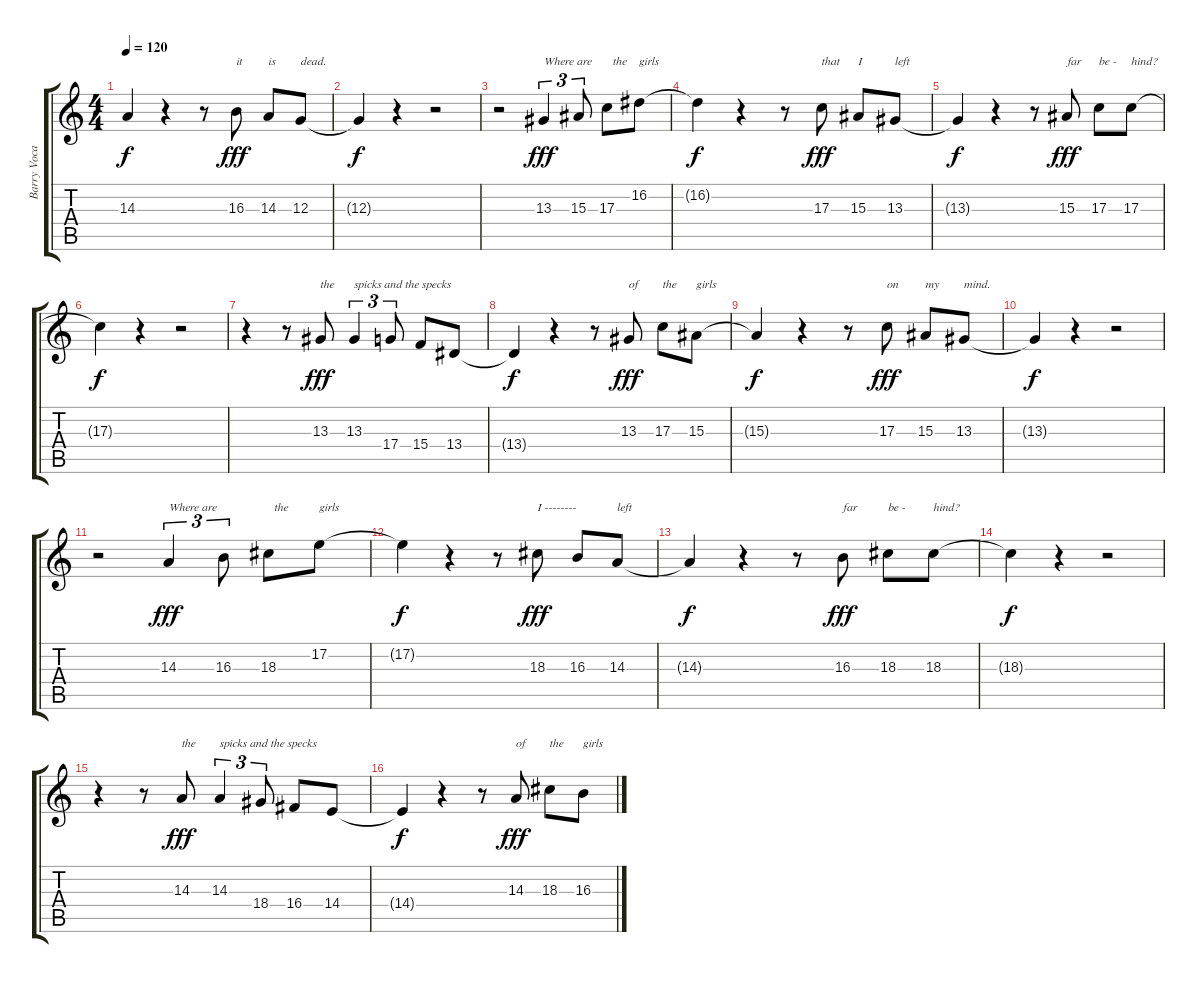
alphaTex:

\track ("Barry Vocals" "Barry Voca") {instrument clarinet}
\staff {score tabs}
\tuning (E4 B3 G3 D3 A2 E2) {hide}
\ts (4 4)
\tempo 120
\clef g2
\ks c
14.3{t}.4{dy f} r.4 r.8 16.3.8{txt "it" dy fff} 14.3.8{txt "is"} 12.3.8{txt "dead."} |
12.3{t}.4{dy f} r.4 r.2 |
r.2 13.3.4{tu (3 2) txt "Where are" dy fff} 15.3.8{tu (3 2)} 17.3.8{txt "  the"} 16.2.8{txt "girls"} |
16.2{t}.4{dy f} r.4 r.8 17.3.8{txt "that" dy fff} 15.3.8{txt "I"} 13.3.8{txt "left"} |
13.3{t}.4{dy f} r.4 r.8 15.3.8{txt "far" dy fff} 17.3.8{txt "be -"} 17.3.8{txt "hind?"} |
17.3{t}.4{dy f} r.4 r.2 |
r.4 r.8 13.3.8{txt "the" dy fff} 13.3.4{tu (3 2) txt "spicks and the specks"} 17.4.8{tu (3 2)} 15.4.8 13.4.8 |
13.4{t}.4{dy f} r.4 r.8 13.3.8{txt "of" dy fff} 17.3.8{txt "the"} 15.3.8{txt "girls"} |
15.3{t}.4{dy f} r.4 r.8 17.3.8{txt "on" dy fff} 15.3.8{txt "my"} 13.3.8{txt "mind."} |
13.3{t}.4{dy f} r.4 r.2 |
r.2 14.3.4{tu (3 2) txt "Where are" dy fff} 16.3.8{tu (3 2)} 18.3.8{txt "  the"} 17.2.8{txt "girls"} |
17.2{t}.4{dy f} r.4 r.8 18.3.8{txt "I --------" dy fff} 16.3.8{txt " "} 14.3.8{txt "left"} |
14.3{t}.4{dy f} r.4 r.8 16.3.8{txt "far" dy fff} 18.3.8{txt "be -"} 18.3.8{txt "hind?"} |
18.3{t}.4{dy f} r.4 r.2 |
r.4 r.8 14.3.8{txt "the" dy fff} 14.3.4{tu (3 2) txt "spicks and the specks"} 18.4.8{tu (3 2)} 16.4.8 14.4.8 |
14.4{t}.4{dy f} r.4 r.8 14.3.8{txt "of" dy fff} 18.3.8{txt "the"} 16.3.8{txt "girls"}
